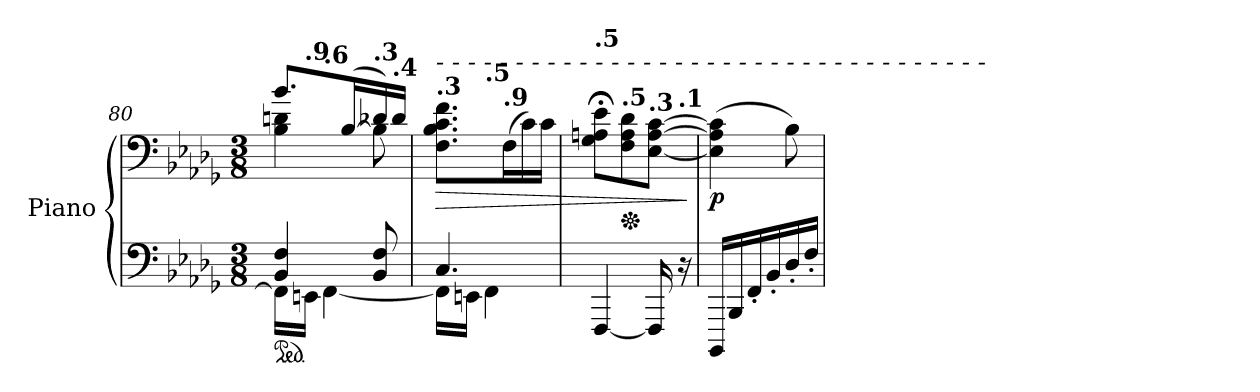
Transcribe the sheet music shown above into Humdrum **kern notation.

**kern	**kern	**dynam
*part1	*part1	*part1
*staff2	*staff1	*staff1/2
*I"Piano	*	*
*I'Pno.	*	*
*clefF4	*clefF4	*
*k[b-e-a-d-g-]	*k[b-e-a-d-g-]	*
*M3/8	*M3/8	*
*MM25	*MM25	*
*ped	*	*
=80	=80	=80
*^	*^	*
!	!	!LO:TX:a:i:t=molto ritardando - - - - - - - - -	!	!
*	*	*^	*^	*
4BB-/ 4F/	16FF\LL]	8.b-/L	4B-\ 4dn\	16ryy	8ryy	.
*	*	*MM25	*	*	*	*
!	!	!	!	!LO:TX:a:B:t=.9	!	!
.	16EEn\JJ	.	.	4ryy	.	.
*	*	*MM25	*	*	*	*
!	!	!	!	!	!LO:TX:a:B:t=.6	!
.	[4FF\	.	.	.	4ryy	.
*	*	*MM25	*	*	*	*
.	.	(>[16B-/L	.	.	.	.
*	*	*MM24	*	*	*	*
!	!	!LO:TX:a:B:t=.3	!	!	!	!
8BB-/ 8F/	.	16d-X/)	8B-\]	.	.	.
*	*	*MM24	*	*	*	*
!	!	!LO:TX:a:B:t=.4	!	!	!	!
.	.	16d-/JJ	.	16ryy	.	.
*	*	*v	*v	*v	*v	*
!!LO:LB:g=z
=81	=81	=81	=81
*	*	*MM23	*
*	*	*^	*
*	*	*	*^	*
*	*	*	*	*^	*
!	!	!LO:TX:a:B:t=.3	!	!	!	!
!	!	!LO:TX:a:i:t=- - - - - - - - - - - - - - - - - - - - - - - - - - - - - - - - - - -	!	!	!	!
!	!	!	!	!	!	!LO:HP:b
*	*	*	*v	*v	*v	*
4.C/	16FF\LL]	8.F\ 8.B-\ 8.c\ 8.f\L	8ryy	>
*	*	*MM23	*	*
.	16EEn\JJ	.	.	.
*	*	*MM22	*	*
!	!	!	!LO:TX:a:B:t=.5	!
.	4FF\	.	4ryy	.
*	*	*MM21	*	*
!	!	!LO:TX:a:B:t=.9	!	!
.	.	(>16F\L	.	.
*	*	*MM20	*	*
.	.	16c\)	.	.
*	*	*MM19	*	*
.	.	16c\JJ	.	.
*v	*v	*	*	*
=82	=82	=82	=82
*	*MM22	*	*
!	!LO:TX:a:B:t=.5	!	!
[4FFF/	8G-\;< 8An\;< 8e-\;<L	4ryy	.
*	*Xped	*	*
*	*MM21	*	*
!	!LO:TX:a:B:t=.5	!	!
.	8F\ 8A\ 8d-\	.	.
*	*MM20	*	*
!	!LO:TX:a:B:t=.3	!	!
16FFF/]	[8E-\ [8A\ [8c\J	16ryy	.
*	*MM20	*	*
!	!	!LO:TX:a:B:t=.1	!
16r	.	16ryy	.
.	.	.	]
=83	=83	=83	=83
!	!	!	!LO:DY:b
*	*v	*v	*
16BBBB-/LL	(>4E-\] 4A\] 4c\]	p
16BBB-/	.	.
*	*MM23	*
16FF'/	.	.
16BB-'/	.	.
16D-'/	8B-\)	.
16F'/JJ	.	.
=	=	=
*-	*-	*-
